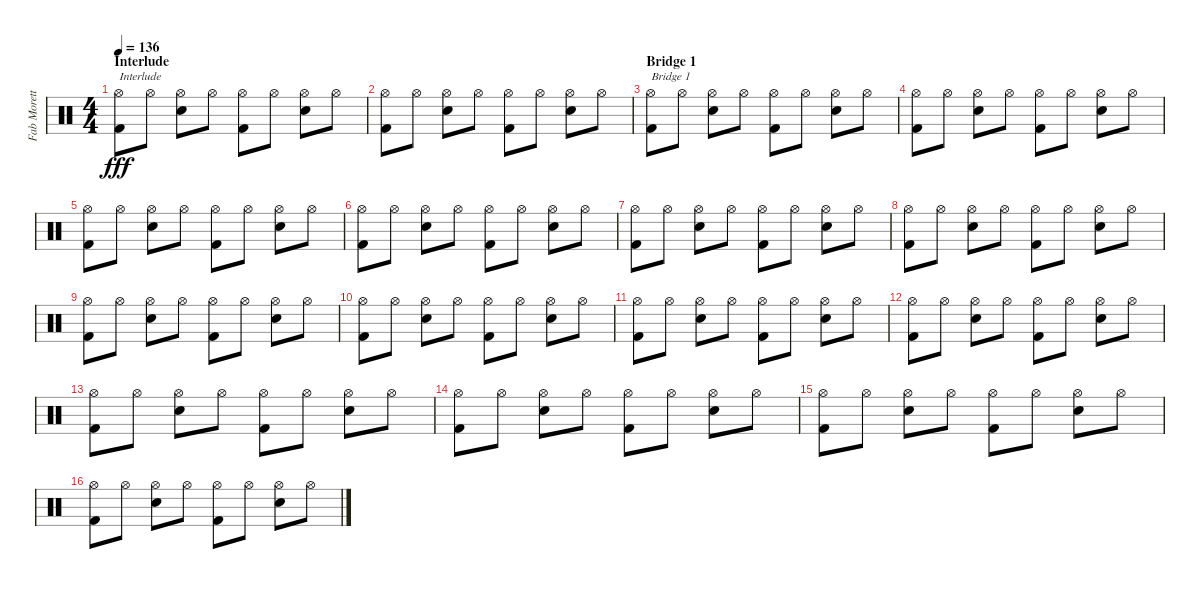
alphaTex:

\track ("Fab Moretti" "Fab Morett") {instrument percussion}
\staff {score}
\articulation defaults
\ts (4 4)
\section ("" "Interlude")
\tempo 136
\clef neutral
\ks c
("Kick (hit) 2" "Hi-Hat (open)").8{txt "Interlude" dy fff} "Hi-Hat (open)".8 ("Snare (hit) 2" "Hi-Hat (open)").8 "Hi-Hat (open)".8 ("Kick (hit) 2" "Hi-Hat (open)").8 "Hi-Hat (open)".8 ("Snare (hit) 2" "Hi-Hat (open)").8 "Hi-Hat (open)".8 |
("Kick (hit) 2" "Hi-Hat (open)").8 "Hi-Hat (open)".8 ("Snare (hit) 2" "Hi-Hat (open)").8 "Hi-Hat (open)".8 ("Kick (hit) 2" "Hi-Hat (open)").8 "Hi-Hat (open)".8 ("Snare (hit) 2" "Hi-Hat (open)").8 "Hi-Hat (open)".8 |
\section ("" "Bridge 1")
("Kick (hit) 2" "Hi-Hat (open)").8{txt "Bridge 1"} "Hi-Hat (open)".8 ("Snare (hit) 2" "Hi-Hat (open)").8 "Hi-Hat (open)".8 ("Kick (hit) 2" "Hi-Hat (open)").8 "Hi-Hat (open)".8 ("Snare (hit) 2" "Hi-Hat (open)").8 "Hi-Hat (open)".8 |
("Kick (hit) 2" "Hi-Hat (open)").8 "Hi-Hat (open)".8 ("Snare (hit) 2" "Hi-Hat (open)").8 "Hi-Hat (open)".8 ("Kick (hit) 2" "Hi-Hat (open)").8 "Hi-Hat (open)".8 ("Snare (hit) 2" "Hi-Hat (open)").8 "Hi-Hat (open)".8 |
("Kick (hit) 2" "Hi-Hat (open)").8 "Hi-Hat (open)".8 ("Snare (hit) 2" "Hi-Hat (open)").8 "Hi-Hat (open)".8 ("Kick (hit) 2" "Hi-Hat (open)").8 "Hi-Hat (open)".8 ("Snare (hit) 2" "Hi-Hat (open)").8 "Hi-Hat (open)".8 |
("Kick (hit) 2" "Hi-Hat (open)").8 "Hi-Hat (open)".8 ("Snare (hit) 2" "Hi-Hat (open)").8 "Hi-Hat (open)".8 ("Kick (hit) 2" "Hi-Hat (open)").8 "Hi-Hat (open)".8 ("Snare (hit) 2" "Hi-Hat (open)").8 "Hi-Hat (open)".8 |
("Kick (hit) 2" "Hi-Hat (open)").8 "Hi-Hat (open)".8 ("Snare (hit) 2" "Hi-Hat (open)").8 "Hi-Hat (open)".8 ("Kick (hit) 2" "Hi-Hat (open)").8 "Hi-Hat (open)".8 ("Snare (hit) 2" "Hi-Hat (open)").8 "Hi-Hat (open)".8 |
("Kick (hit) 2" "Hi-Hat (open)").8 "Hi-Hat (open)".8 ("Snare (hit) 2" "Hi-Hat (open)").8 "Hi-Hat (open)".8 ("Kick (hit) 2" "Hi-Hat (open)").8 "Hi-Hat (open)".8 ("Snare (hit) 2" "Hi-Hat (open)").8 "Hi-Hat (open)".8 |
("Kick (hit) 2" "Hi-Hat (open)").8 "Hi-Hat (open)".8 ("Snare (hit) 2" "Hi-Hat (open)").8 "Hi-Hat (open)".8 ("Kick (hit) 2" "Hi-Hat (open)").8 "Hi-Hat (open)".8 ("Snare (hit) 2" "Hi-Hat (open)").8 "Hi-Hat (open)".8 |
("Kick (hit) 2" "Hi-Hat (open)").8 "Hi-Hat (open)".8 ("Snare (hit) 2" "Hi-Hat (open)").8 "Hi-Hat (open)".8 ("Kick (hit) 2" "Hi-Hat (open)").8 "Hi-Hat (open)".8 ("Snare (hit) 2" "Hi-Hat (open)").8 "Hi-Hat (open)".8 |
("Kick (hit) 2" "Hi-Hat (open)").8 "Hi-Hat (open)".8 ("Snare (hit) 2" "Hi-Hat (open)").8 "Hi-Hat (open)".8 ("Kick (hit) 2" "Hi-Hat (open)").8 "Hi-Hat (open)".8 ("Snare (hit) 2" "Hi-Hat (open)").8 "Hi-Hat (open)".8 |
("Kick (hit) 2" "Hi-Hat (open)").8 "Hi-Hat (open)".8 ("Snare (hit) 2" "Hi-Hat (open)").8 "Hi-Hat (open)".8 ("Kick (hit) 2" "Hi-Hat (open)").8 "Hi-Hat (open)".8 ("Snare (hit) 2" "Hi-Hat (open)").8 "Hi-Hat (open)".8 |
("Kick (hit) 2" "Hi-Hat (open)").8 "Hi-Hat (open)".8 ("Snare (hit) 2" "Hi-Hat (open)").8 "Hi-Hat (open)".8 ("Kick (hit) 2" "Hi-Hat (open)").8 "Hi-Hat (open)".8 ("Snare (hit) 2" "Hi-Hat (open)").8 "Hi-Hat (open)".8 |
("Kick (hit) 2" "Hi-Hat (open)").8 "Hi-Hat (open)".8 ("Snare (hit) 2" "Hi-Hat (open)").8 "Hi-Hat (open)".8 ("Kick (hit) 2" "Hi-Hat (open)").8 "Hi-Hat (open)".8 ("Snare (hit) 2" "Hi-Hat (open)").8 "Hi-Hat (open)".8 |
("Kick (hit) 2" "Hi-Hat (open)").8 "Hi-Hat (open)".8 ("Snare (hit) 2" "Hi-Hat (open)").8 "Hi-Hat (open)".8 ("Kick (hit) 2" "Hi-Hat (open)").8 "Hi-Hat (open)".8 ("Snare (hit) 2" "Hi-Hat (open)").8 "Hi-Hat (open)".8 |
("Kick (hit) 2" "Hi-Hat (open)").8 "Hi-Hat (open)".8 ("Snare (hit) 2" "Hi-Hat (open)").8 "Hi-Hat (open)".8 ("Kick (hit) 2" "Hi-Hat (open)").8 "Hi-Hat (open)".8 ("Snare (hit) 2" "Hi-Hat (open)").8 "Hi-Hat (open)".8
